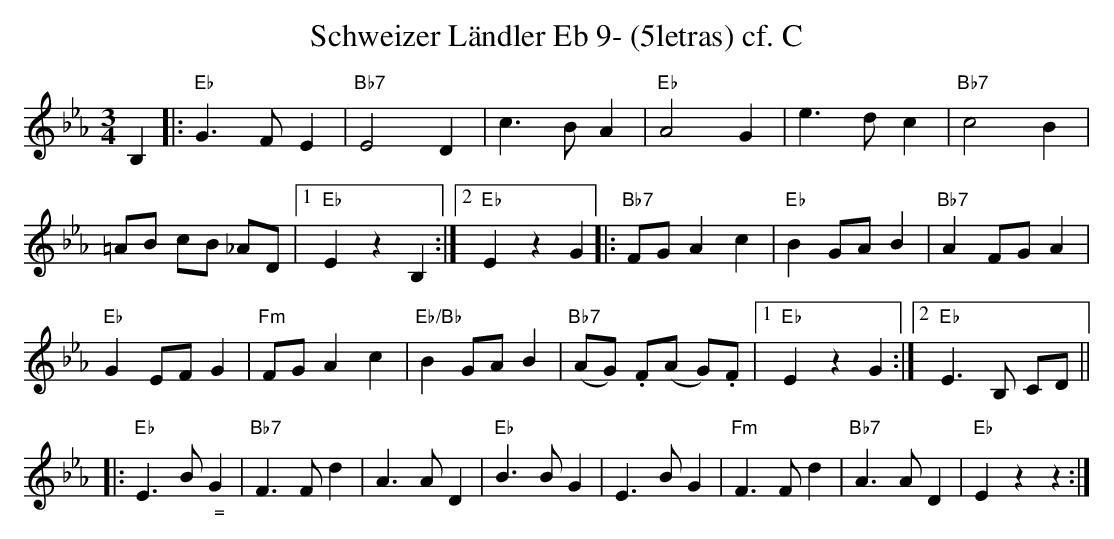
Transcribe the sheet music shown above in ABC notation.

X:1
T:Schweizer L\"andler Eb 9- (5letras) cf. C
M:3/4
L:1/4
K:Ebmaj%%MIDI gchordon
B, |: "Eb"G>FE | "Bb7"E2D | c>BA | "Eb"A2G | e>dc | "Bb7"c2B |
=A/2B/2 c/2B/2 _A/2D/2 |1 "Eb"EzB, :|2 "Eb"EzG |: "Bb7"F/2G/2Ac | "Eb"BG/2A/2B | "Bb7"AF/2G/2A |
"Eb"GE/2F/2G | "Fm"F/2G/2Ac | "Eb/Bb"BG/2A/2B | "Bb7"(A/2G/2) .F/2(A/2 G/2).F/2 |1 "Eb"EzG :|2 "Eb"E>B, C/2D/2 ||
|: "Eb"E>B"_ ="G | "Bb7"F>Fd | A>AD | "Eb"B>BG | E>BG | "Fm"F>Fd | "Bb7"A>AD | "Eb"Ezz :|
